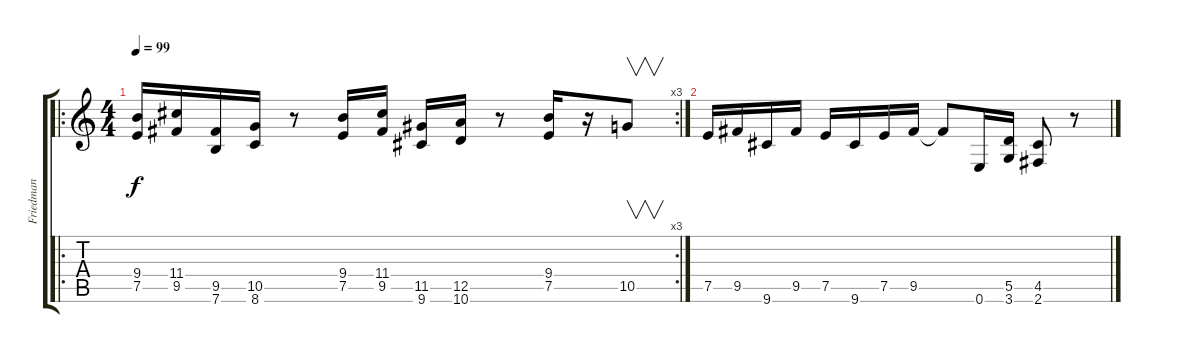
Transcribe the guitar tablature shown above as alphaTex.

\track ("Friedman" "Friedman") {instrument distortionguitar}
\staff {score tabs}
\tuning (E4 B3 G3 D3 A2 E2) {hide}
\ro
\rc 3
\ts (4 4)
\tempo 99
\clef g2
\ks c
(9.4 7.5).16{dy f} (11.4 9.5).16 (9.5 7.6).16 (10.5 8.6).16 r.8 (9.4 7.5).16 (11.4 9.5).16 (11.5 9.6).16 (12.5 10.6).16 r.8 (9.4 7.5).16 r.16 10.5.8{v} |
7.5.16 9.5.16 9.6.16 9.5.16 7.5.16 9.6.16 7.5.16 9.5.16 9.5{t}.8 0.6.16 (5.5 3.6).16 (4.5 2.6).8 r.8
